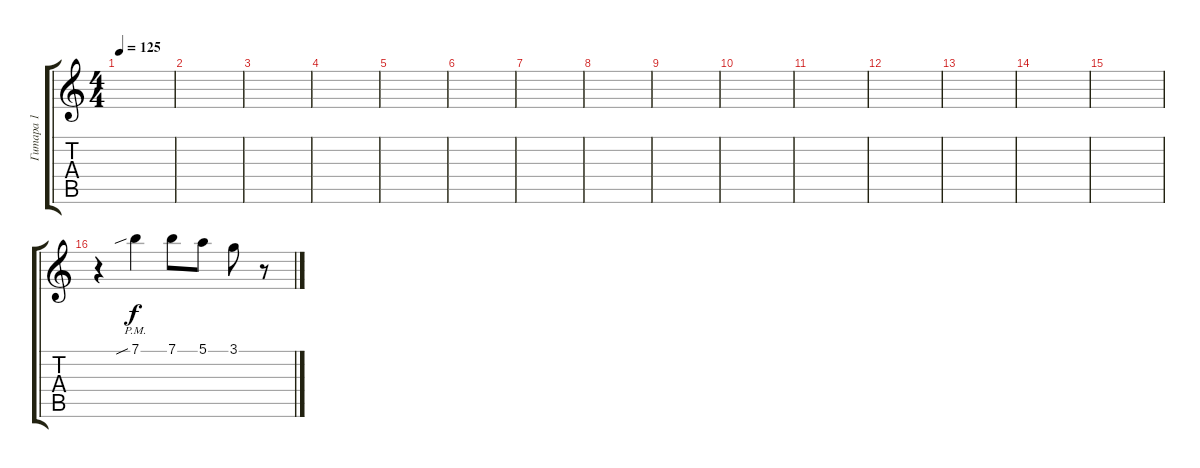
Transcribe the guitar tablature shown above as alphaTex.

\track ("Гитара 1" "Гитара 1") {instrument distortionguitar}
\staff {score tabs}
\tuning (E4 B3 G3 D3 A2 E2) {hide}
\ts (4 4)
\tempo 125
\clef g2
\ks c
|
|
|
|
|
|
|
|
|
|
|
|
|
|
|
r.4{volume 15} 7.1{sib pm}.4 7.1.8 5.1.8 3.1.8 r.8
